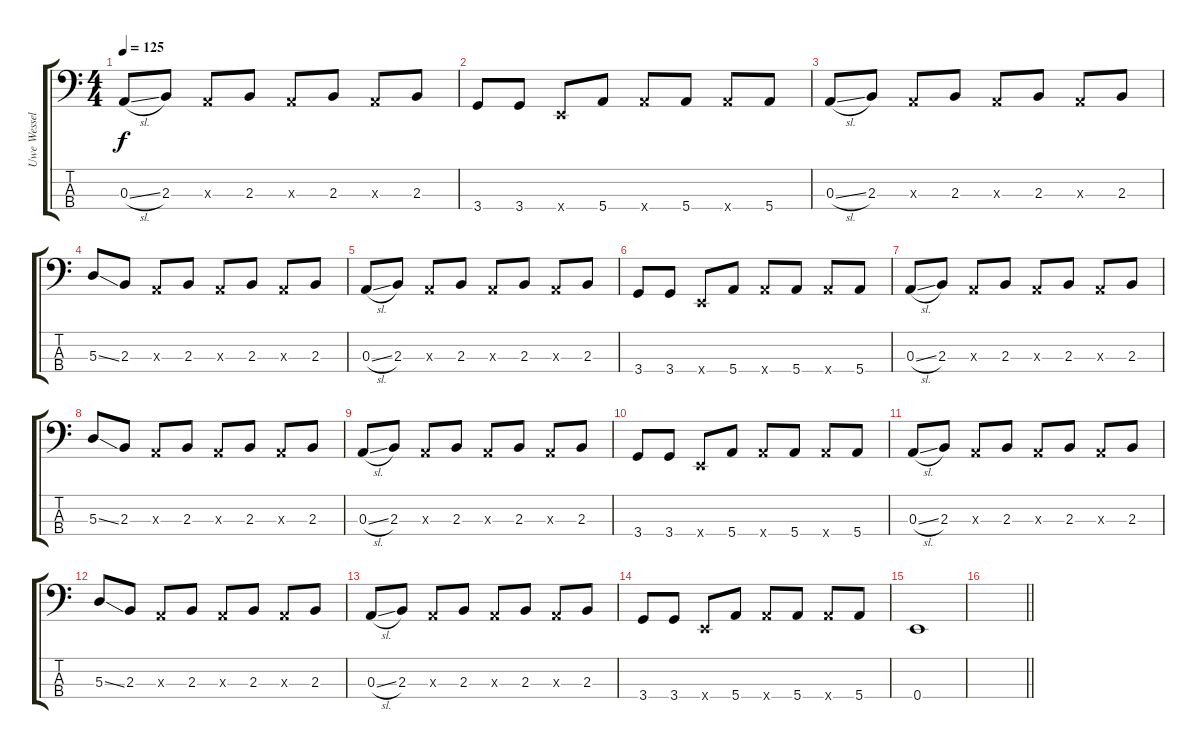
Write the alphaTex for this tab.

\track ("Uwe Wessel" "Uwe Wessel") {instrument electricbassfinger}
\staff {score tabs}
\tuning (G2 D2 A1 E1) {hide}
\ts (4 4)
\tempo 125
\clef f4
\ks c
0.3{sl}.8{dy f} 2.3.8 0.3{x}.8 2.3.8 0.3{x}.8 2.3.8 0.3{x}.8 2.3.8 |
3.4.8 3.4.8 0.4{x}.8 5.4.8 5.4{x}.8 5.4.8 5.4{x}.8 5.4.8 |
0.3{sl}.8{instrument slapbass2} 2.3.8 0.3{x}.8 2.3.8 0.3{x}.8 2.3.8 0.3{x}.8 2.3.8 |
5.3{ss}.8 2.3.8 0.3{x}.8 2.3.8 0.3{x}.8 2.3.8 0.3{x}.8 2.3.8 |
0.3{sl}.8 2.3.8 0.3{x}.8 2.3.8 0.3{x}.8 2.3.8 0.3{x}.8 2.3.8 |
3.4.8 3.4.8 0.4{x}.8 5.4.8 5.4{x}.8 5.4.8 5.4{x}.8 5.4.8 |
0.3{sl}.8{instrument slapbass2} 2.3.8 0.3{x}.8 2.3.8 0.3{x}.8 2.3.8 0.3{x}.8 2.3.8 |
5.3{ss}.8 2.3.8 0.3{x}.8 2.3.8 0.3{x}.8 2.3.8 0.3{x}.8 2.3.8 |
0.3{sl}.8 2.3.8 0.3{x}.8 2.3.8 0.3{x}.8 2.3.8 0.3{x}.8 2.3.8 |
3.4.8 3.4.8 0.4{x}.8 5.4.8 5.4{x}.8 5.4.8 5.4{x}.8 5.4.8 |
0.3{sl}.8{instrument slapbass2} 2.3.8 0.3{x}.8 2.3.8 0.3{x}.8 2.3.8 0.3{x}.8 2.3.8 |
5.3{ss}.8 2.3.8 0.3{x}.8 2.3.8 0.3{x}.8 2.3.8 0.3{x}.8 2.3.8 |
0.3{sl}.8 2.3.8 0.3{x}.8 2.3.8 0.3{x}.8 2.3.8 0.3{x}.8 2.3.8 |
3.4.8 3.4.8 0.4{x}.8 5.4.8 5.4{x}.8 5.4.8 5.4{x}.8 5.4.8 |
0.4.1 |
\barLineRight lightlight
